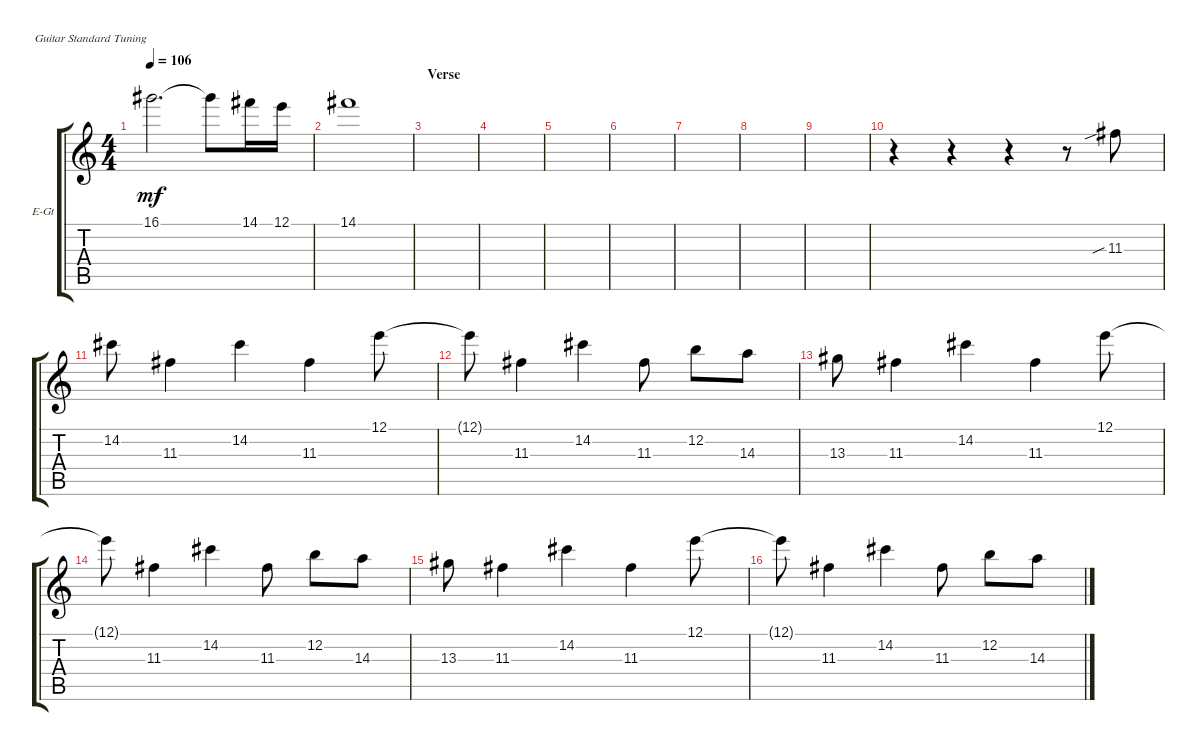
\defaultSystemsLayout 4
\bracketExtendMode groupsimilarinstruments
\firstSystemTrackNameOrientation horizontal
\otherSystemsTrackNameOrientation horizontal
\track ("Lead Guitar" "E-Gt") {mute instrument distortionguitar}
\staff {score tabs}
\tuning (E4 B3 G3 D3 A2 E2)
\ts (4 4)
\tempo 106
\clef g2
\ks c
16.1.2{d dy mf} 16.1{t}.8 14.1.16 12.1.16 |
14.1.1 |
\section ("" "Verse")
|
|
|
|
|
|
|
r.4 r.4 r.4 r.8 11.3{sib}.8 |
14.2.8 11.3.4 14.2.4 11.3.4 12.1.8 |
12.1{t}.8 11.3.4 14.2.4 11.3.8 12.2.8 14.3.8 |
13.3.8 11.3.4 14.2.4 11.3.4 12.1.8 |
12.1{t}.8 11.3.4 14.2.4 11.3.8 12.2.8 14.3.8 |
13.3.8 11.3.4 14.2.4 11.3.4 12.1.8 |
12.1{t}.8 11.3.4 14.2.4 11.3.8 12.2.8 14.3.8
